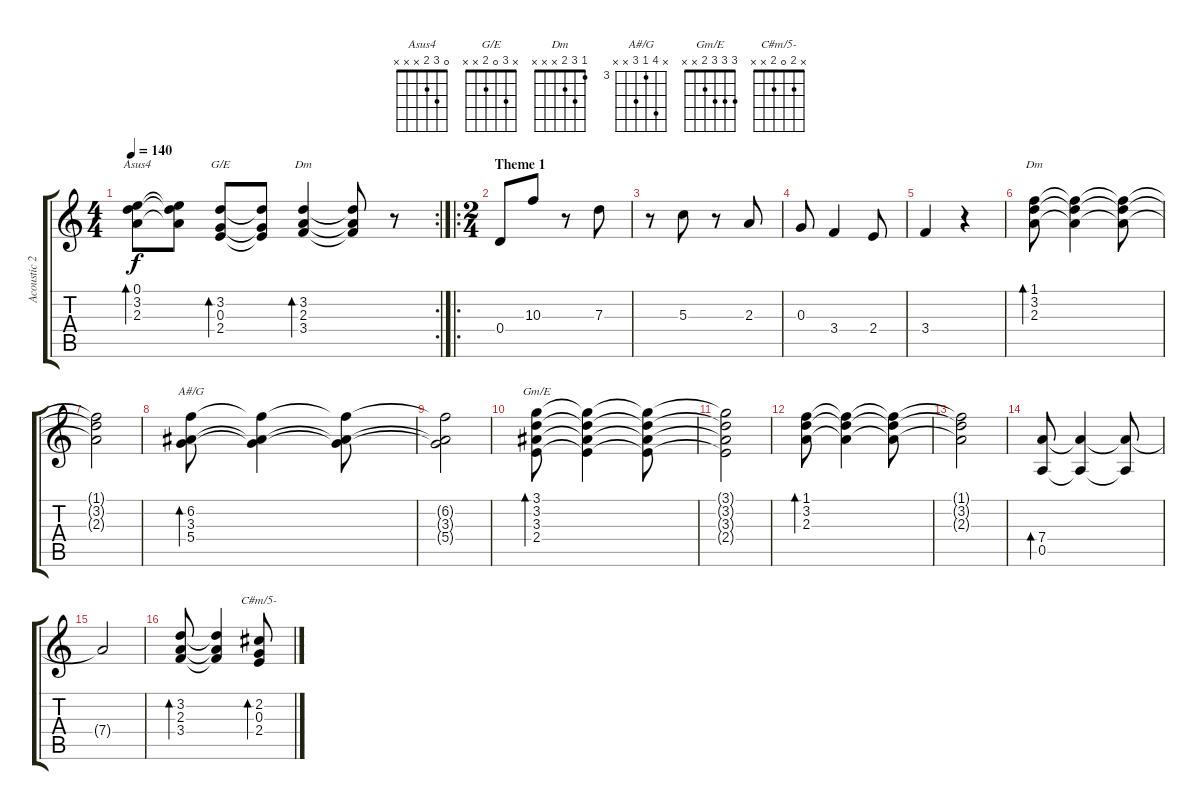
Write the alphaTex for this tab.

\track ("Acoustic 2" "Acoustic 2") {instrument acousticguitarnylon}
\staff {score tabs}
\tuning (E4 B3 G3 D3 A2 E2) {hide}
\chord ("Asus4" 0 3 2 x x x)
\chord ("G/E" x 3 0 2 x x)
\chord ("Dm" x 3 2 3 x x)
\chord ("Dm" 1 3 2 x x x)
\chord ("A#/G" x 6 3 5 x x) {firstfret 3}
\chord ("Gm/E" 3 3 3 2 x x)
\chord ("C#m/5-" x 2 0 2 x x)
\rc 2
\ts (4 4)
\tempo 140
\clef g2
\ks c
(0.1 3.2 2.3).8{bd 480 ch "Asus4" dy f} (0.1{t} 3.2{t} 2.3{t}).8 (3.2 0.3 2.4).8{bd 480 ch "G/E"} (3.2{t} 0.3{t} 2.4{t}).8 (3.2 2.3 3.4).4{bd 480 ch "Dm"} (3.2{t} 2.3{t} 3.4{t}).8 r.8 |
\ro
\ts (2 4)
\section ("" "Theme 1")
0.4.8 10.3.8 r.8 7.3.8 |
r.8 5.3.8 r.8 2.3.8 |
0.3.8 3.4.4 2.4.8 |
3.4.4 r.4 |
(1.1 3.2 2.3).8{bd 480 ch "Dm"} (1.1{t} 3.2{t} 2.3{t}).4 (1.1{t} 3.2{t} 2.3{t}).8 |
(1.1{t} 3.2{t} 2.3{t}).2 |
(6.2 3.3 5.4).8{bd 480 ch "A#/G"} (6.2{t} 3.3{t} 5.4{t}).4 (6.2{t} 3.3{t} 5.4{t}).8 |
(6.2{t} 3.3{t} 5.4{t}).2 |
(3.1 3.2 3.3 2.4).8{bd 480 ch "Gm/E"} (3.1{t} 3.2{t} 3.3{t} 2.4{t}).4 (3.1{t} 3.2{t} 3.3{t} 2.4{t}).8 |
(3.1{t} 3.2{t} 3.3{t} 2.4{t}).2 |
(1.1 3.2 2.3).8{bd 480} (1.1{t} 3.2{t} 2.3{t}).4 (1.1{t} 3.2{t} 2.3{t}).8 |
(1.1{t} 3.2{t} 2.3{t}).2 |
(7.4 0.5).8{bd 480} (7.4{t} 0.5{t}).4 (7.4{t} 0.5{t}).8 |
7.4{t}.2 |
(3.2 2.3 3.4).8{bd 480} (3.2{t} 2.3{t} 3.4{t}).4 (2.2 0.3 2.4).8{bd 480 ch "C#m/5-"}
